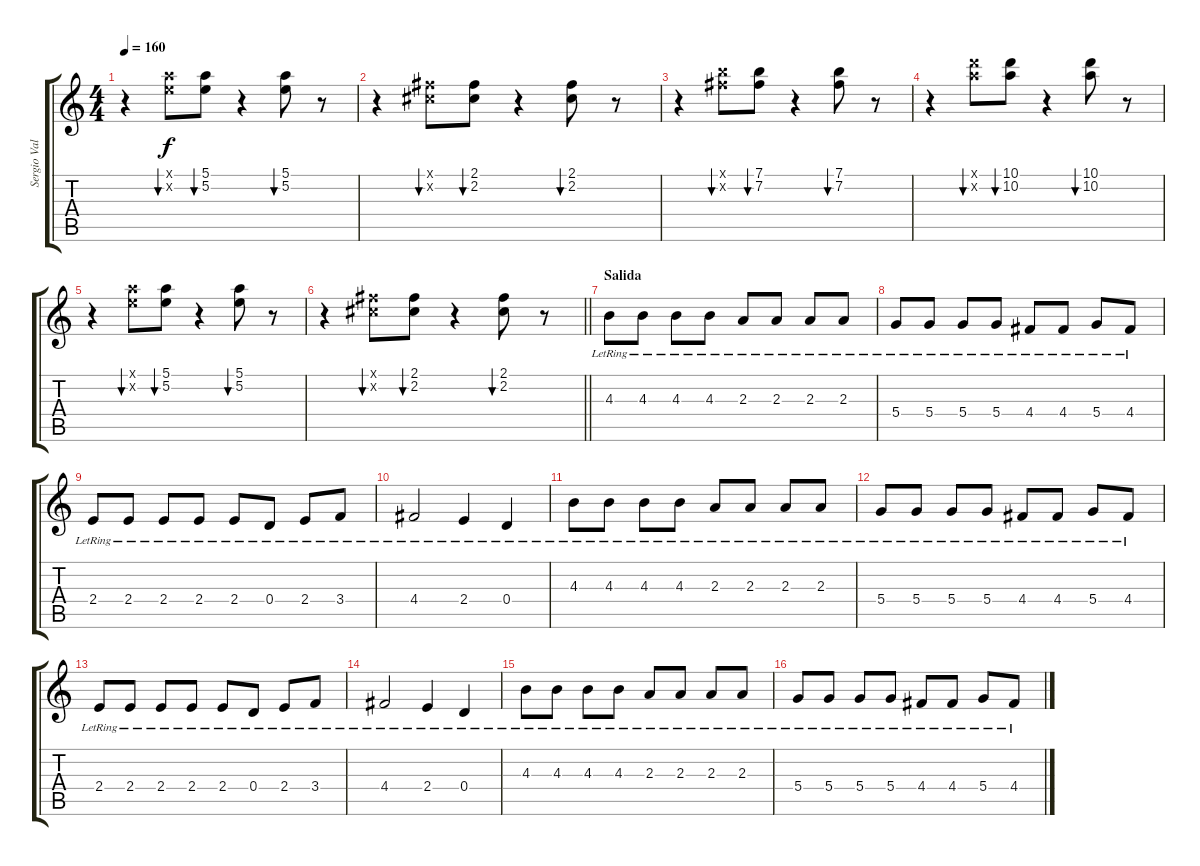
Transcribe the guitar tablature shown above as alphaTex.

\track ("Sergio Vallín" "Sergio Val") {instrument electricguitarjazz}
\staff {score tabs}
\tuning (E4 B3 G3 D3 A2 E2) {hide}
\ts (4 4)
\tempo 160
\clef g2
\ks c
r.4{dy f} (5.1{x} 5.2{x}).8{bu 120} (5.1 5.2).8{bu 240} r.4 (5.1 5.2).8{bu 240} r.8 |
r.4 (2.1{x} 2.2{x}).8{bu 120} (2.1 2.2).8{bu 240} r.4 (2.1 2.2).8{bu 240} r.8 |
r.4{volume 2} (7.1{x} 7.2{x}).8{bu 120} (7.1 7.2).8{bu 240} r.4 (7.1 7.2).8{bu 240} r.8 |
r.4 (10.1{x} 10.2{x}).8{bu 120} (10.1 10.2).8{bu 240} r.4 (10.1 10.2).8{bu 240} r.8 |
r.4 (5.1{x} 5.2{x}).8{bu 120} (5.1 5.2).8{bu 240} r.4 (5.1 5.2).8{bu 240} r.8 |
\barLineRight lightlight
r.4 (2.1{x} 2.2{x}).8{bu 120} (2.1 2.2).8{bu 240} r.4 (2.1 2.2).8{bu 240} r.8 |
\section ("" "Salida")
4.3{lr}.8{volume 14 instrument electricguitarclean} 4.3{lr}.8 4.3{lr}.8 4.3{lr}.8 2.3{lr}.8 2.3{lr}.8 2.3{lr}.8 2.3{lr}.8 |
5.4{lr}.8 5.4{lr}.8 5.4{lr}.8 5.4{lr}.8 4.4{lr}.8 4.4{lr}.8 5.4{lr}.8 4.4{lr}.8 |
2.4{lr}.8 2.4{lr}.8 2.4{lr}.8 2.4{lr}.8 2.4{lr}.8 0.4{lr}.8 2.4{lr}.8 3.4{lr}.8 |
4.4{lr}.2 2.4{lr}.4 0.4{lr}.4 |
4.3{lr}.8{volume 14 instrument electricguitarclean} 4.3{lr}.8 4.3{lr}.8 4.3{lr}.8 2.3{lr}.8 2.3{lr}.8 2.3{lr}.8 2.3{lr}.8 |
5.4{lr}.8 5.4{lr}.8 5.4{lr}.8 5.4{lr}.8 4.4{lr}.8 4.4{lr}.8 5.4{lr}.8 4.4{lr}.8 |
2.4{lr}.8 2.4{lr}.8 2.4{lr}.8 2.4{lr}.8 2.4{lr}.8 0.4{lr}.8 2.4{lr}.8 3.4{lr}.8 |
4.4{lr}.2 2.4{lr}.4 0.4{lr}.4 |
4.3{lr}.8{volume 14 instrument electricguitarclean} 4.3{lr}.8 4.3{lr}.8 4.3{lr}.8 2.3{lr}.8 2.3{lr}.8 2.3{lr}.8 2.3{lr}.8 |
5.4{lr}.8 5.4{lr}.8 5.4{lr}.8 5.4{lr}.8 4.4{lr}.8 4.4{lr}.8 5.4{lr}.8 4.4{lr}.8
